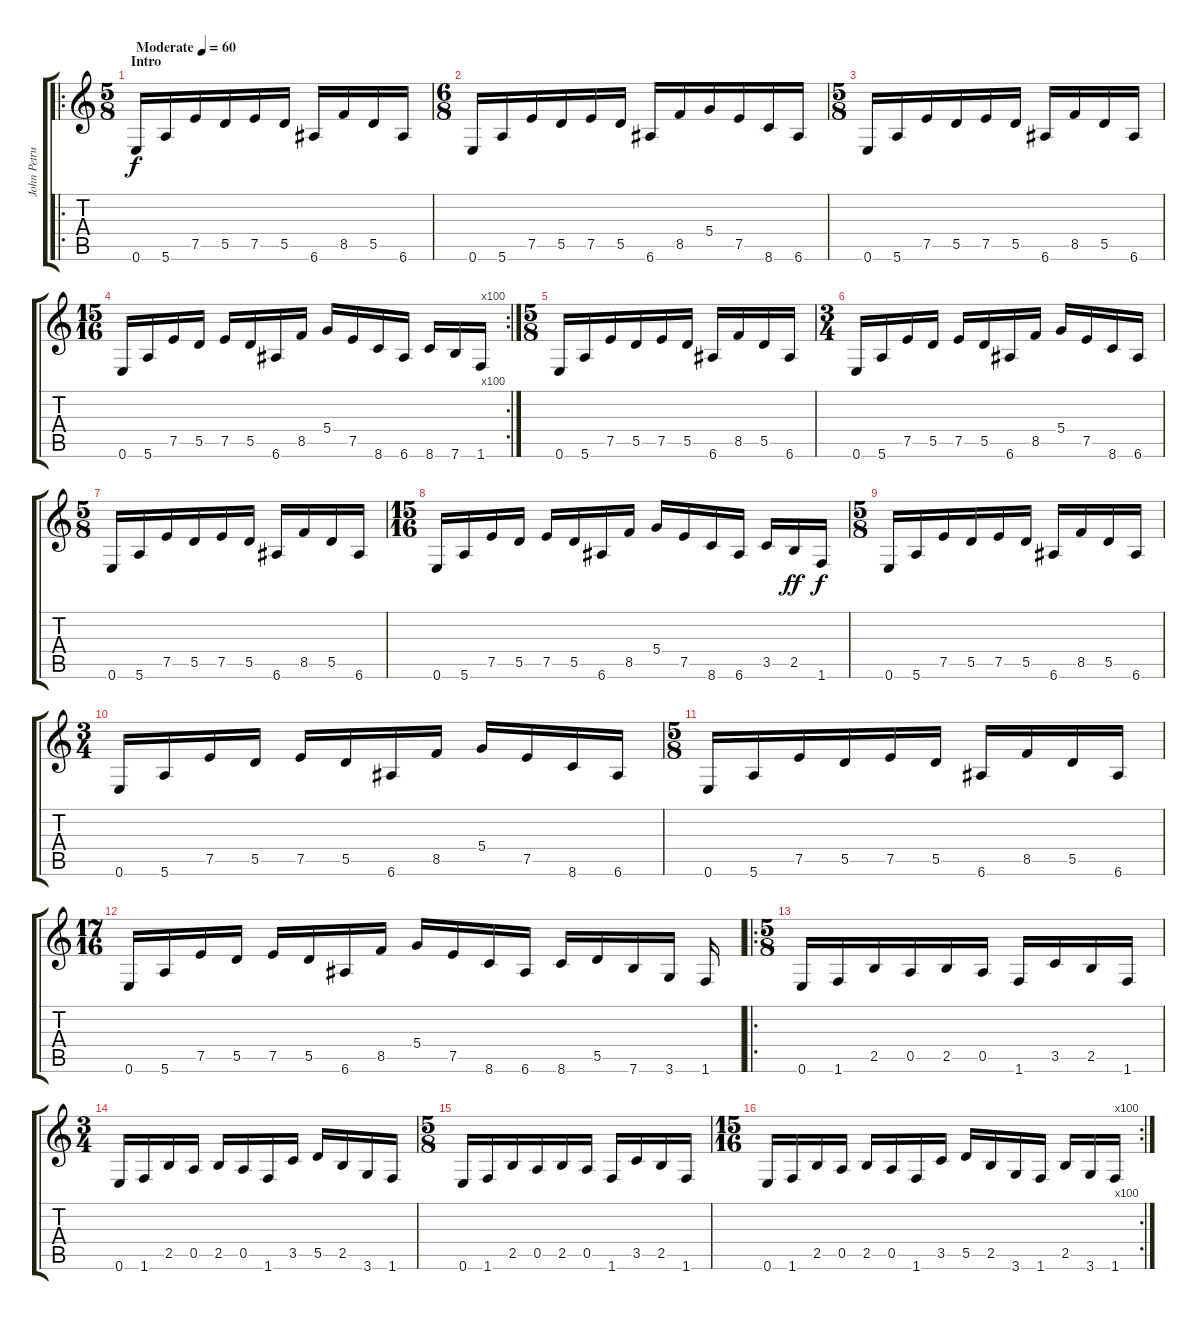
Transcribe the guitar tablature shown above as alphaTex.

\track ("John Petrucci" "John Petru") {instrument distortionguitar}
\staff {score tabs}
\tuning (E4 B3 G3 D3 A2 E2) {hide}
\ro
\ts (5 8)
\section ("" "Intro")
\tempo (60 "Moderate")
\clef g2
\ks c
0.6.16{dy f instrument distortionguitar} 5.6.16 7.5.16 5.5.16 7.5.16 5.5.16 6.6.16 8.5.16 5.5.16 6.6.16 |
\ts (6 8)
0.6.16 5.6.16 7.5.16 5.5.16 7.5.16 5.5.16 6.6.16 8.5.16 5.4.16 7.5.16 8.6.16 6.6.16 |
\ts (5 8)
0.6.16 5.6.16 7.5.16 5.5.16 7.5.16 5.5.16 6.6.16 8.5.16 5.5.16 6.6.16 |
\rc 100
\ts (15 16)
0.6.16 5.6.16 7.5.16 5.5.16 7.5.16 5.5.16 6.6.16 8.5.16 5.4.16 7.5.16 8.6.16 6.6.16 8.6.16 7.6.16 1.6.16 |
\ts (5 8)
0.6.16 5.6.16 7.5.16 5.5.16 7.5.16 5.5.16 6.6.16 8.5.16 5.5.16 6.6.16 |
\ts (3 4)
0.6.16 5.6.16 7.5.16 5.5.16 7.5.16 5.5.16 6.6.16 8.5.16 5.4.16 7.5.16 8.6.16 6.6.16 |
\ts (5 8)
0.6.16 5.6.16 7.5.16 5.5.16 7.5.16 5.5.16 6.6.16 8.5.16 5.5.16 6.6.16 |
\ts (15 16)
0.6.16 5.6.16 7.5.16 5.5.16 7.5.16 5.5.16 6.6.16 8.5.16 5.4.16 7.5.16 8.6.16 6.6.16 3.5.16 2.5.16{dy ff} 1.6.16{dy f} |
\ts (5 8)
0.6.16 5.6.16 7.5.16 5.5.16 7.5.16 5.5.16 6.6.16 8.5.16 5.5.16 6.6.16 |
\ts (3 4)
0.6.16 5.6.16 7.5.16 5.5.16 7.5.16 5.5.16 6.6.16 8.5.16 5.4.16 7.5.16 8.6.16 6.6.16 |
\ts (5 8)
0.6.16 5.6.16 7.5.16 5.5.16 7.5.16 5.5.16 6.6.16 8.5.16 5.5.16 6.6.16 |
\ts (17 16)
0.6.16 5.6.16 7.5.16 5.5.16 7.5.16 5.5.16 6.6.16 8.5.16 5.4.16 7.5.16 8.6.16 6.6.16 8.6.16 5.5.16 7.6.16 3.6.16 1.6.16 |
\ro
\ts (5 8)
0.6.16 1.6.16 2.5.16 0.5.16 2.5.16 0.5.16 1.6.16 3.5.16 2.5.16 1.6.16 |
\ts (3 4)
0.6.16 1.6.16 2.5.16 0.5.16 2.5.16 0.5.16 1.6.16 3.5.16 5.5.16 2.5.16 3.6.16 1.6.16 |
\ts (5 8)
0.6.16 1.6.16 2.5.16 0.5.16 2.5.16 0.5.16 1.6.16 3.5.16 2.5.16 1.6.16 |
\rc 100
\ts (15 16)
0.6.16 1.6.16 2.5.16 0.5.16 2.5.16 0.5.16 1.6.16 3.5.16 5.5.16 2.5.16 3.6.16 1.6.16 2.5.16 3.6.16 1.6.16
